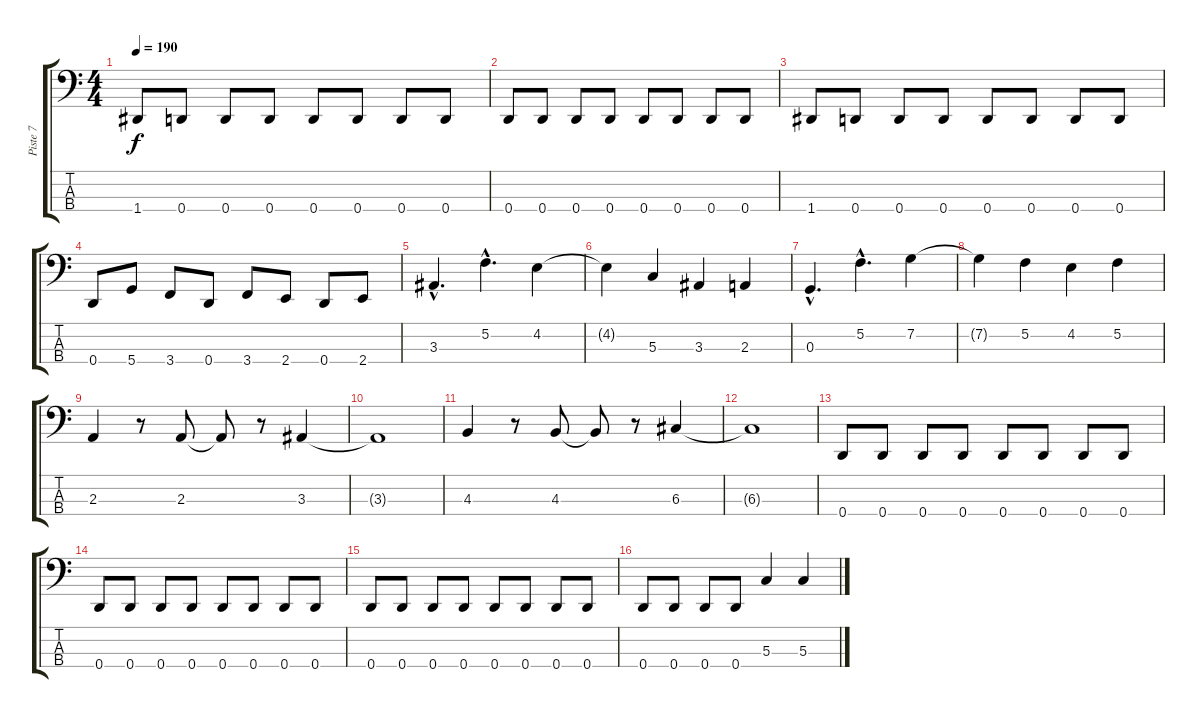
\track ("Piste 7" "Piste 7") {instrument electricbassfinger}
\staff {score tabs}
\tuning (F2 C2 G1 D1) {hide}
\ts (4 4)
\tempo 190
\clef f4
\ks c
1.4.8{dy f} 0.4.8 0.4.8 0.4.8 0.4.8 0.4.8 0.4.8 0.4.8 |
0.4.8 0.4.8 0.4.8 0.4.8 0.4.8 0.4.8 0.4.8 0.4.8 |
1.4.8 0.4.8 0.4.8 0.4.8 0.4.8 0.4.8 0.4.8 0.4.8 |
0.4.8 5.4.8 3.4.8 0.4.8 3.4.8 2.4.8 0.4.8 2.4.8 |
3.3{hac}.4{d} 5.2{hac}.4{d} 4.2.4 |
4.2{t}.4 5.3.4 3.3.4 2.3.4 |
0.3{hac}.4{d} 5.2{hac}.4{d} 7.2.4 |
7.2{t}.4 5.2.4 4.2.4 5.2.4 |
2.3.4 r.8 2.3.8 2.3{t}.8 r.8 3.3.4 |
3.3{t}.1 |
4.3.4 r.8 4.3.8 4.3{t}.8 r.8 6.3.4 |
6.3{t}.1 |
0.4.8 0.4.8 0.4.8 0.4.8 0.4.8 0.4.8 0.4.8 0.4.8 |
0.4.8 0.4.8 0.4.8 0.4.8 0.4.8 0.4.8 0.4.8 0.4.8 |
0.4.8 0.4.8 0.4.8 0.4.8 0.4.8 0.4.8 0.4.8 0.4.8 |
0.4.8 0.4.8 0.4.8 0.4.8 5.3.4 5.3.4
